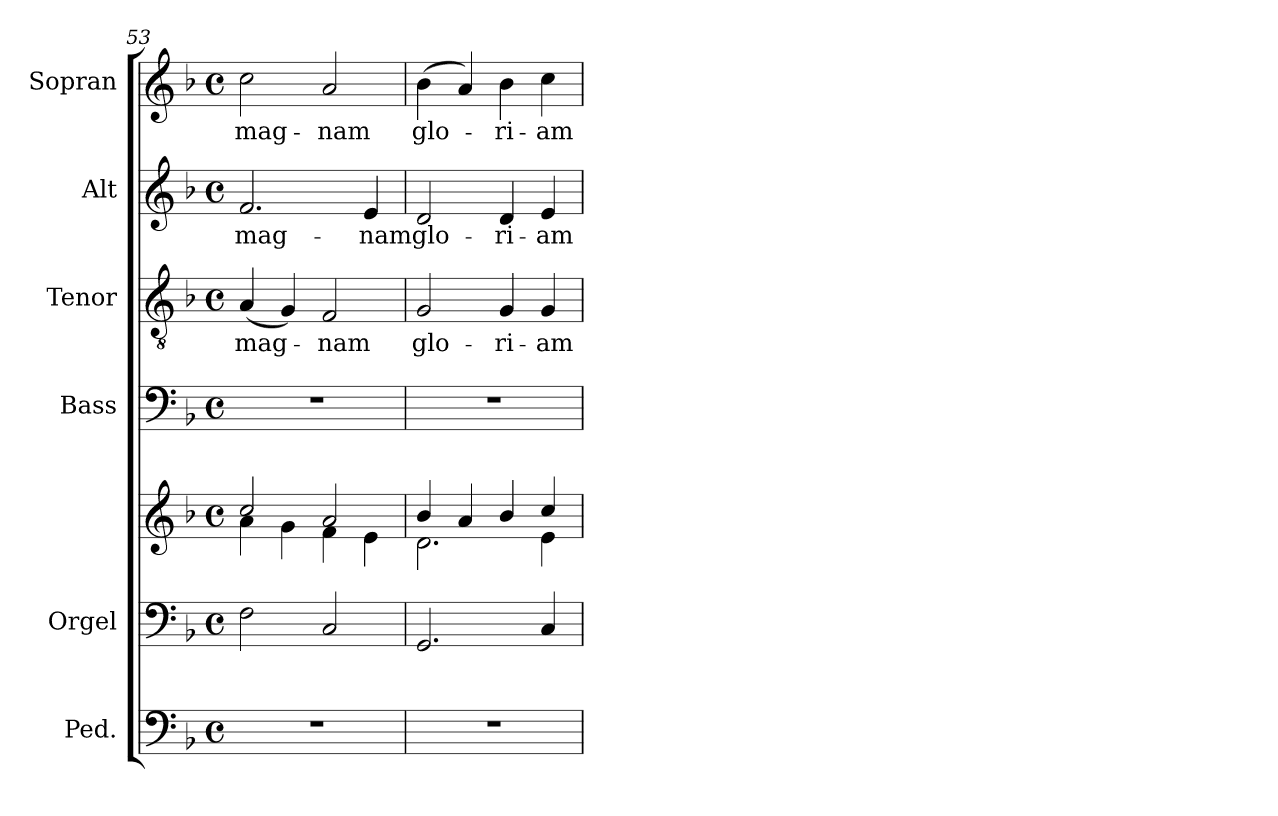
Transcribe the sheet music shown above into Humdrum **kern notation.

**kern	**kern	**kern	**kern	**kern	**text	**kern	**text	**kern	**text
*part6	*part5	*part5	*part4	*part3	*part3	*part2	*part2	*part1	*part1
*staff7	*staff6	*staff5	*staff4	*staff3	*staff3	*staff2	*staff2	*staff1	*staff1
*I"Ped.	*I"Orgel	*	*I"Bass	*I"Tenor	*	*I"Alt	*	*I"Sopran	*
*	*I'Org.	*	*I'B.	*I'T.	*	*I'A.	*	*I'S.	*
!!LO:PB:g=z
*clefF4	*clefF4	*clefG2	*clefF4	*clefGv2	*	*clefG2	*	*clefG2	*
*ITrd7c12	*	*	*	*	*	*	*	*	*
*k[b-]	*k[b-]	*k[b-]	*k[b-]	*k[b-]	*	*k[b-]	*	*k[b-]	*
*F:	*F:	*F:	*F:	*F:	*	*F:	*	*F:	*
*M4/4	*M4/4	*M4/4	*M4/4	*M4/4	*	*M4/4	*	*M4/4	*
*met(c)	*met(c)	*met(c)	*met(c)	*met(c)	*	*met(c)	*	*met(c)	*
=53	=53	=53	=53	=53	=53	=53	=53	=53	=53
*	*	*^	*	*	*	*	*	*	*
!	!	!	!	!	!	!LO:LY:b	!	!LO:LY:b	!	!LO:LY:b
1r	2F\	2cc/	4a\	1r	(<4A/	mag-	2.f/	mag-	2cc\	mag-
.	.	.	4g\	.	4G/)	.	.	.	.	.
!	!	!	!	!	!	!LO:LY:b	!	!	!	!LO:LY:b
.	2C/	2a/	4f\	.	2F/	-nam	.	.	2a/	-nam
!	!	!	!	!	!	!	!	!LO:LY:b	!	!
.	.	.	4e\	.	.	.	4e/	-nam	.	.
=54	=54	=54	=54	=54	=54	=54	=54	=54	=54	=54
!	!	!	!	!	!	!LO:LY:b	!	!LO:LY:b	!	!LO:LY:b
1r	2.GG/	4b-/	2.d\	1r	2G/	glo-	2d/	glo-	(>4b-\	glo-
.	.	4a/	.	.	.	.	.	.	4a/)	.
!	!	!	!	!	!	!LO:LY:b	!	!LO:LY:b	!	!LO:LY:b
.	.	4b-/	.	.	4G/	-ri-	4d/	-ri-	4b-\	-ri-
!	!	!	!	!	!	!LO:LY:b	!	!LO:LY:b	!	!LO:LY:b
.	4C/	4cc/	4e\	.	4G/	-am	4e/	-am	4cc\	-am
*	*	*v	*v	*	*	*	*	*	*	*
=	=	=	=	=	=	=	=	=	=
*-	*-	*-	*-	*-	*-	*-	*-	*-	*-
